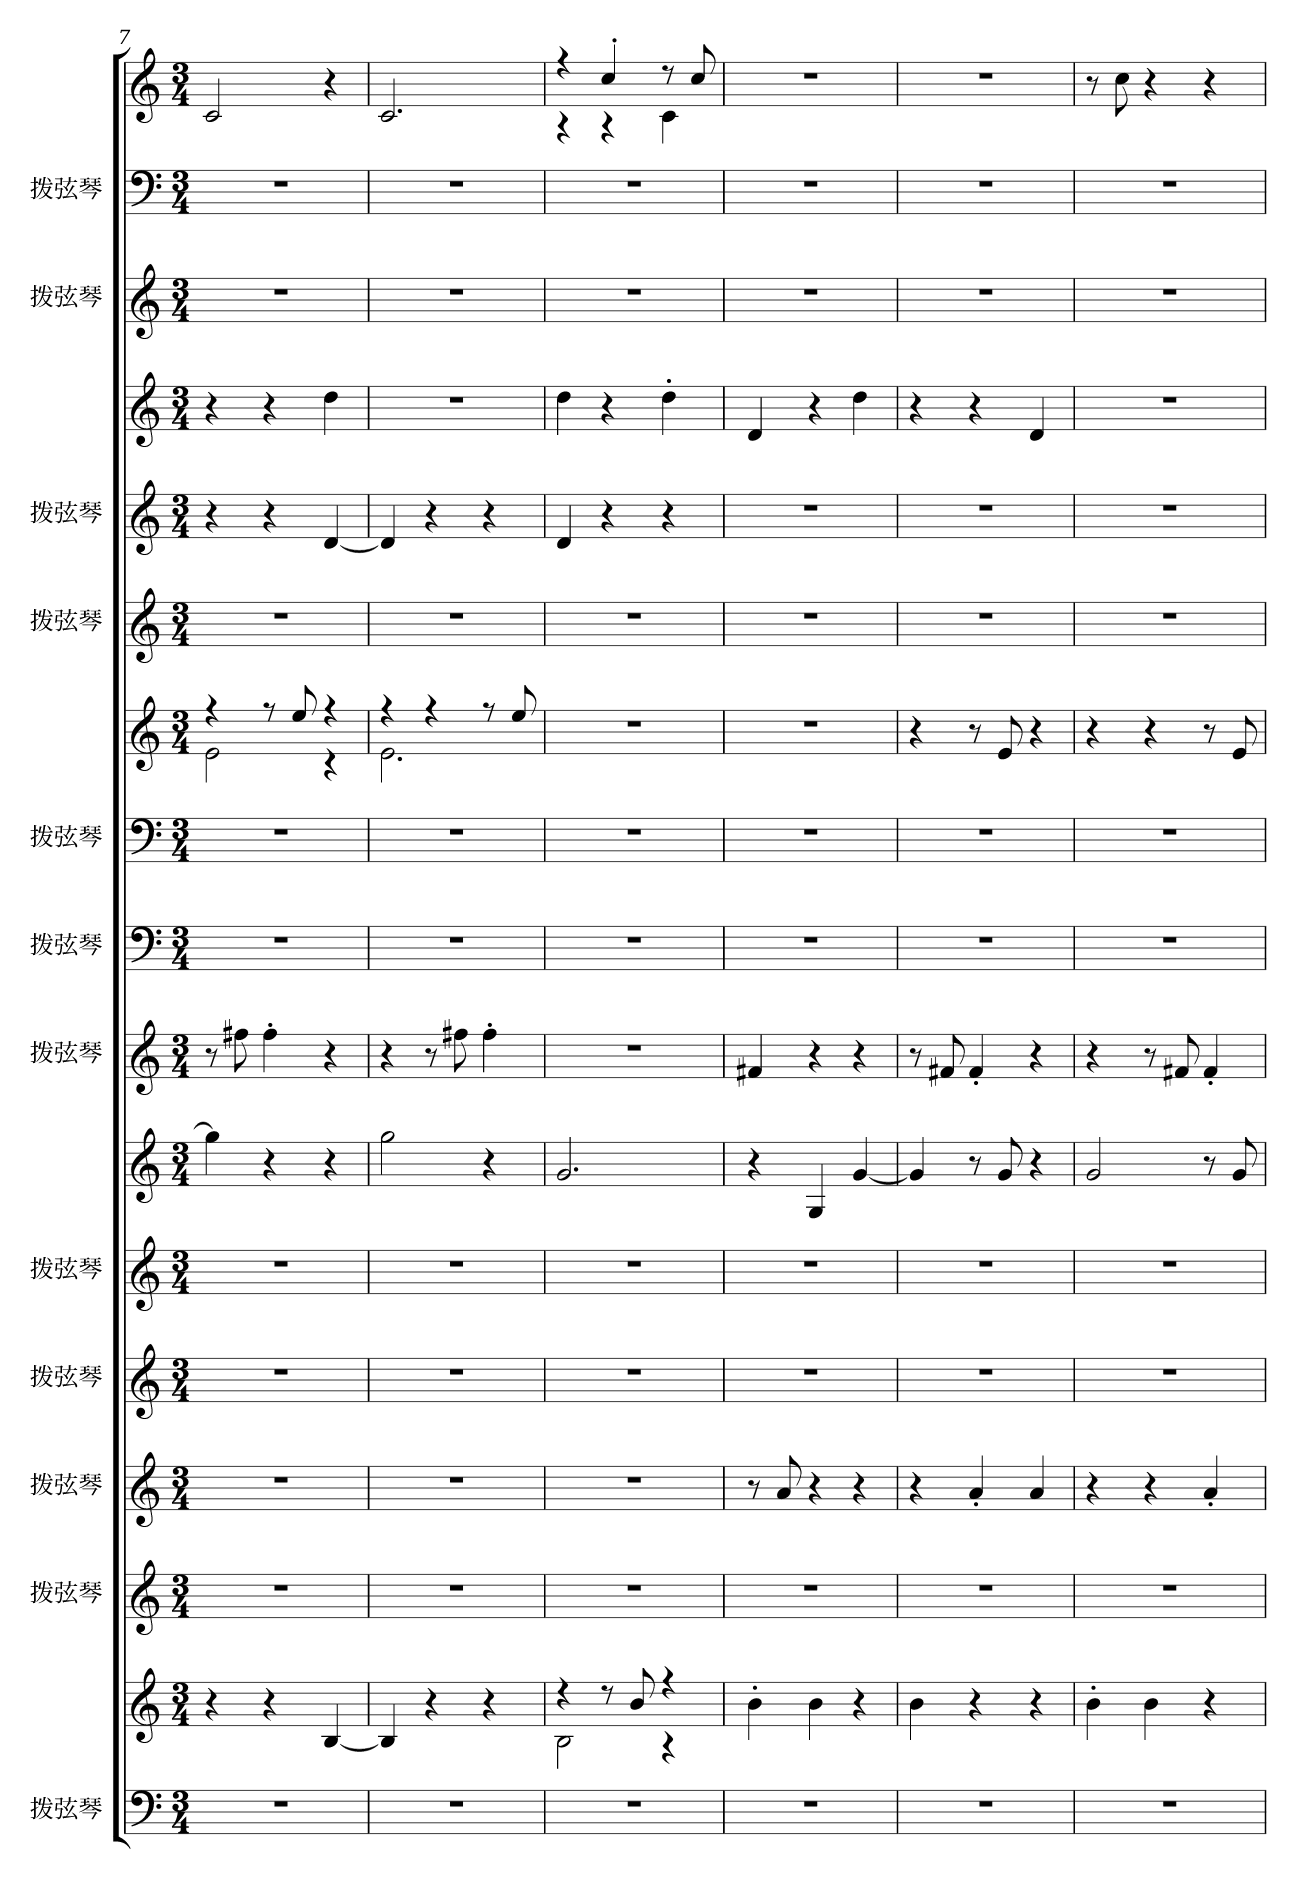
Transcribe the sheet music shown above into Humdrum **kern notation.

**kern	**kern	**kern	**kern	**kern	**kern	**kern	**kern	**kern	**kern	**kern	**kern	**kern	**kern	**kern	**kern	**kern
*part12	*part12	*part11	*part10	*part9	*part8	*part8	*part7	*part6	*part5	*part5	*part4	*part3	*part3	*part2	*part1	*part1
*staff17	*staff16	*staff15	*staff14	*staff13	*staff12	*staff11	*staff10	*staff9	*staff8	*staff7	*staff6	*staff5	*staff4	*staff3	*staff2	*staff1
*I"拨弦琴	*	*I"拨弦琴	*I"拨弦琴	*I"拨弦琴	*I"拨弦琴	*	*I"拨弦琴	*I"拨弦琴	*I"拨弦琴	*	*I"拨弦琴	*I"拨弦琴	*	*I"拨弦琴	*I"拨弦琴	*
*clefF4	*clefG2	*clefG2	*clefG2	*clefG2	*clefG2	*clefG2	*clefG2	*clefF4	*clefF4	*clefG2	*clefG2	*clefG2	*clefG2	*clefG2	*clefF4	*clefG2
*k[]	*k[]	*k[]	*k[]	*k[]	*k[]	*k[]	*k[]	*k[]	*k[]	*k[]	*k[]	*k[]	*k[]	*k[]	*k[]	*k[]
*M3/4	*M3/4	*M3/4	*M3/4	*M3/4	*M3/4	*M3/4	*M3/4	*M3/4	*M3/4	*M3/4	*M3/4	*M3/4	*M3/4	*M3/4	*M3/4	*M3/4
=7	=7	=7	=7	=7	=7	=7	=7	=7	=7	=7	=7	=7	=7	=7	=7	=7
*	*	*	*	*	*	*	*	*	*	*^	*	*	*	*	*	*
2.r	4r	2.r	2.r	2.r	2.r	4gg\]	8r	2.r	2.r	4r	2e\	2.r	4r	4r	2.r	2.r	2c/
.	.	.	.	.	.	.	8ff#X\	.	.	.	.	.	.	.	.	.	.
.	4r	.	.	.	.	4r	4ff#'\	.	.	8r	.	.	4r	4r	.	.	.
.	.	.	.	.	.	.	.	.	.	8ee/	.	.	.	.	.	.	.
.	[4B/	.	.	.	.	4r	4r	.	.	4r	4r	.	[4d/	4dd\	.	.	4r
=8	=8	=8	=8	=8	=8	=8	=8	=8	=8	=8	=8	=8	=8	=8	=8	=8	=8
2.r	4B/]	2.r	2.r	2.r	2.r	2gg\	4r	2.r	2.r	4r	2.e\	2.r	4d/]	2.r	2.r	2.r	2.c/
.	4r	.	.	.	.	.	8r	.	.	4r	.	.	4r	.	.	.	.
.	.	.	.	.	.	.	8ff#X\	.	.	.	.	.	.	.	.	.	.
.	4r	.	.	.	.	4r	4ff#'\	.	.	8r	.	.	4r	.	.	.	.
.	.	.	.	.	.	.	.	.	.	8ee/	.	.	.	.	.	.	.
*	*	*	*	*	*	*	*	*	*	*v	*v	*	*	*	*	*	*
=9	=9	=9	=9	=9	=9	=9	=9	=9	=9	=9	=9	=9	=9	=9	=9	=9
*	*^	*	*	*	*	*	*	*	*	*	*	*	*	*	*	*^
2.r	4r	2B\	2.r	2.r	2.r	2.r	2.g/	2.r	2.r	2.r	2.r	2.r	4d/	4dd\	2.r	2.r	4r	4r
.	8r	.	.	.	.	.	.	.	.	.	.	.	4r	4r	.	.	4cc'/	4r
.	8b/	.	.	.	.	.	.	.	.	.	.	.	.	.	.	.	.	.
.	4r	4r	.	.	.	.	.	.	.	.	.	.	4r	4dd'\	.	.	8r	4c\
.	.	.	.	.	.	.	.	.	.	.	.	.	.	.	.	.	8cc/	.
*	*v	*v	*	*	*	*	*	*	*	*	*	*	*	*	*	*	*v	*v
=10	=10	=10	=10	=10	=10	=10	=10	=10	=10	=10	=10	=10	=10	=10	=10	=10
2.r	4b'\	2.r	8r	2.r	2.r	4r	4f#X/	2.r	2.r	2.r	2.r	2.r	4d/	2.r	2.r	2.r
.	.	.	8a/	.	.	.	.	.	.	.	.	.	.	.	.	.
.	4b\	.	4r	.	.	4G/	4r	.	.	.	.	.	4r	.	.	.
.	4r	.	4r	.	.	[4g/	4r	.	.	.	.	.	4dd\	.	.	.
=11	=11	=11	=11	=11	=11	=11	=11	=11	=11	=11	=11	=11	=11	=11	=11	=11
2.r	4b\	2.r	4r	2.r	2.r	4g/]	8r	2.r	2.r	4r	2.r	2.r	4r	2.r	2.r	2.r
.	.	.	.	.	.	.	8f#X/	.	.	.	.	.	.	.	.	.
.	4r	.	4a'/	.	.	8r	4f#'/	.	.	8r	.	.	4r	.	.	.
.	.	.	.	.	.	8g/	.	.	.	8e/	.	.	.	.	.	.
.	4r	.	4a/	.	.	4r	4r	.	.	4r	.	.	4d/	.	.	.
!!LO:PB:g=z
=12	=12	=12	=12	=12	=12	=12	=12	=12	=12	=12	=12	=12	=12	=12	=12	=12
2.r	4b'\	2.r	4r	2.r	2.r	2g/	4r	2.r	2.r	4r	2.r	2.r	2.r	2.r	2.r	8r
.	.	.	.	.	.	.	.	.	.	.	.	.	.	.	.	8cc\
.	4b\	.	4r	.	.	.	8r	.	.	4r	.	.	.	.	.	4r
.	.	.	.	.	.	.	8f#X/	.	.	.	.	.	.	.	.	.
.	4r	.	4a'/	.	.	8r	4f#'/	.	.	8r	.	.	.	.	.	4r
.	.	.	.	.	.	8g/	.	.	.	8e/	.	.	.	.	.	.
=	=	=	=	=	=	=	=	=	=	=	=	=	=	=	=	=
*-	*-	*-	*-	*-	*-	*-	*-	*-	*-	*-	*-	*-	*-	*-	*-	*-
